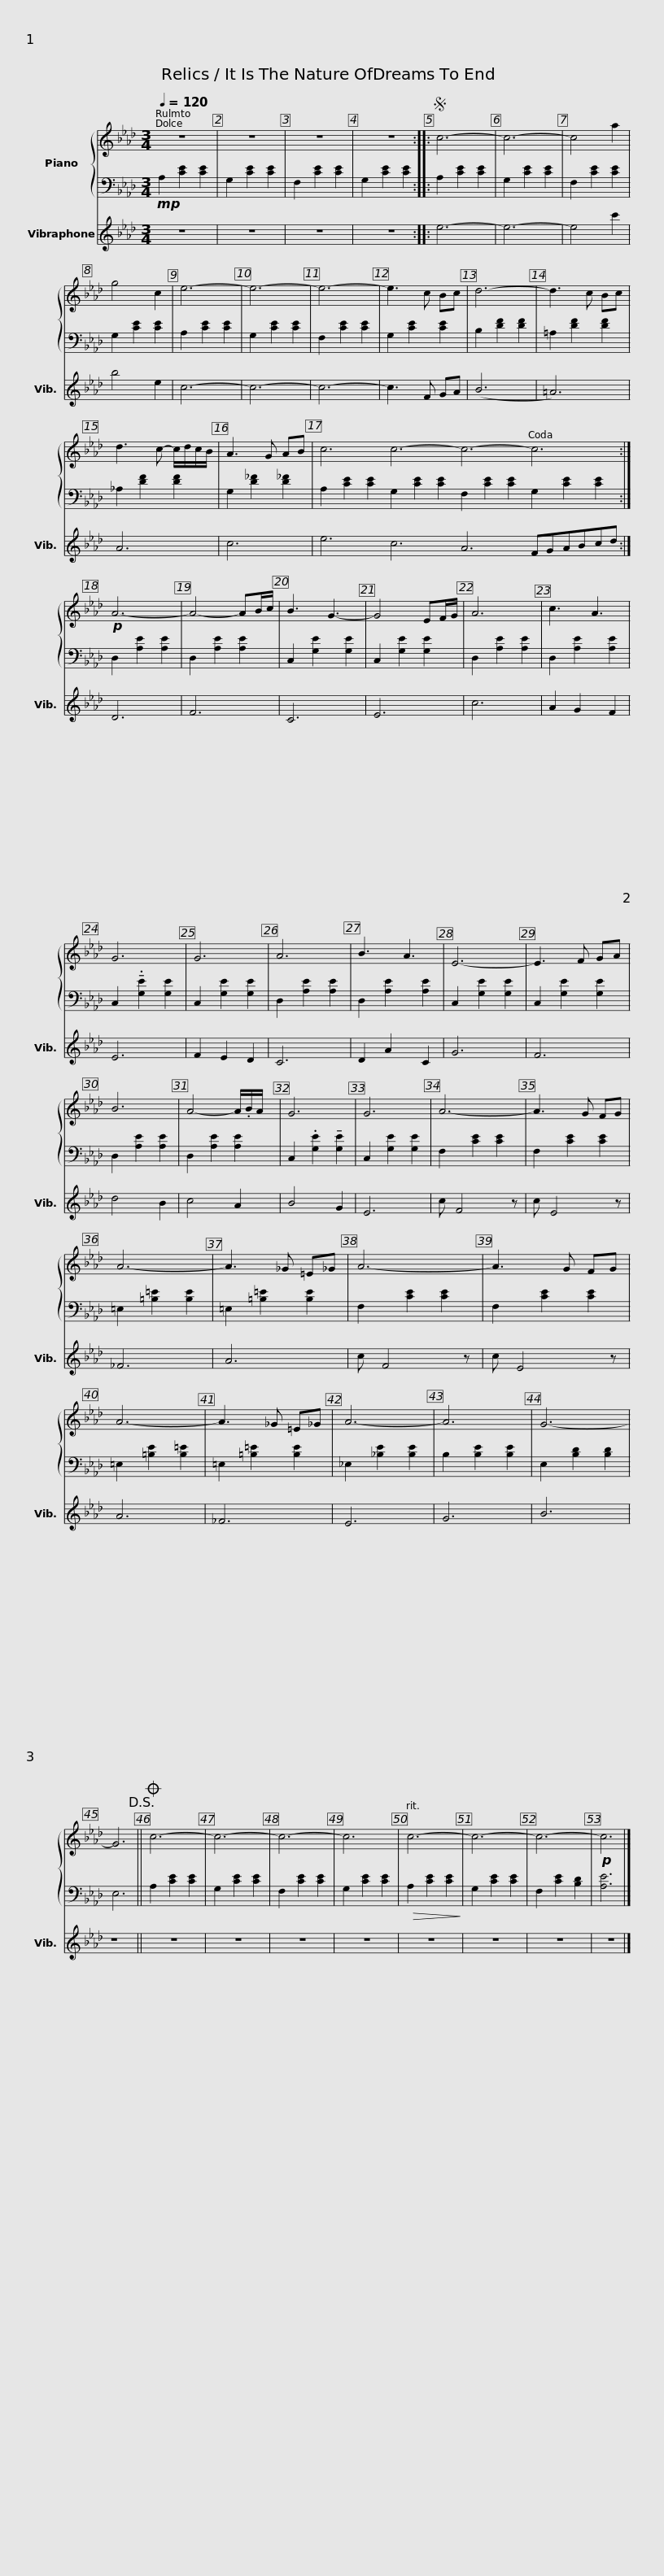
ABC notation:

X:1
%%score { 1 | 2 } 3
L:1/8
Q:1/4=120
M:3/4
I:linebreak $
K:Ab
V:1 treble
V:2 bass
V:3 treble
V:1
 z6 | z6 | z6 | z6 ::$S c6- | %5
 c6- | c4 a2 | g4 c2 | e6- | e6- |$ %10
 e6- | e3 c Bc | d6- | d3 c Bc | d3 c- c/d/c/B/ | %15
 A3 G AB |$ c6 c6- c6- c6 :|$!p! A6- | A4- AB/c/ | B3 G3- | %20
 G4 EF/G/ | A6 | c3 A3 |$ G6 | G6- | %25
 A6 | B3 A3 | E6- |$ E3 F GA | B6 | %30
 A4- A/.B/A/ x/ | G6 | G6 |$ A6- | A3 G FG | %35
 A6- | A3 _G =E_G | A6- | A3 G FG |$ A6- | %40
 A3 _G =E_G | A6- | A6 | G6- | G6!D.S.! ||$ %45
O c6- | c6- | c6- | c6 |$ c6- | %50
 c6- | c6- |!p! c6 |] %53
V:2
!mp! A,2 [CE]2 [CE]2 | G,2 [CE]2 [CE]2 | F,2 [CE]2 [CE]2 | G,2 [CE]2 [CE]2 ::$ A,2 [CE]2 [CE]2 | %5
 G,2 [CE]2 [CE]2 | F,2 [CE]2 [CE]2 | G,2 [CE]2 [CE]2 | A,2 [CE]2 [CE]2 | G,2 [CE]2 [CE]2 |$ %10
 F,2 [CE]2 [CE]2 | G,2 [CE]2 [CE]2 | B,2 [DF]2 [DF]2 | =A,2 [DF]2 [DF]2 | _A,2 [DF]2 [DF]2 | %15
 G,2 [D_F]2 [D_F]2 |$ A,2 [CE]2 [CE]2 G,2 [CE]2 [CE]2 F,2 [CE]2 [CE]2 G,2 [CE]2 [CE]2 :|$ D,2 [A,E]2 [A,E]2 | D,2 [A,E]2 [A,E]2 | C,2 [G,E]2 [G,E]2 | %20
 C,2 [G,E]2 [G,E]2 | D,2 [A,E]2 [A,E]2 | D,2 [A,E]2 [A,E]2 |$ C,2 !tenuto!.[G,E]2 [G,E]2 | C,2 [G,E]2 [G,E]2 | %25
 D,2 [A,E]2 [A,E]2 | D,2 [A,E]2 [A,E]2 | C,2 [G,E]2 [G,E]2 |$ C,2 [G,E]2 [G,E]2 | D,2 [A,E]2 [A,E]2 | %30
 D,2 [A,E]2 [A,E]2 | C,2 .[G,E]2 !tenuto![G,E]2 | C,2 [G,E]2 [G,E]2 |$ F,2 [CE]2 [CE]2 | F,2 [CE]2 [CE]2 | %35
 =E,2 [=B,=E]2 [B,E]2 | =E,2 [=B,=E]2 [B,E]2 | F,2 [CE]2 [CE]2 | F,2 [CE]2 [CE]2 |$ =E,2 [=B,E]2 [B,=E]2 | %40
 =E,2 [=B,=E]2 [B,E]2 | _E,2 [_B,E]2 [B,E]2 | B,2 [B,E]2 [B,E]2 | E,2 [B,D]2 [B,D]2 | E,6 ||$ %45
 A,2 [CE]2 [CE]2 | G,2 [CE]2 [CE]2 | F,2 [CE]2 [CE]2 | G,2 [CE]2 [CE]2 |$!>(! A,2 [CE]2 [CE]2!>)! | %50
 G,2 [CE]2 [CE]2 | F,2 [CE]2 [B,D]2 | [A,E]6 |] %53
V:3
 z6 | z6 | z6 | z6 ::$ e6- | %5
 e6- | e4 c'2 | b4 e2 | c6- | c6- |$ %10
 c6- | c3 F GA | (B6 | =A6) | A6 | %15
 c6 |$ e6 c6 A6 FGABcd :|$ D6 | F6 | C6 | %20
 E6 | c6 | A2 G2 F2 |$ E6 | F2 E2 D2 | %25
 C6 | D2 A2 C2 | G6 |$ F6 | d4 B2 | %30
 c4 A2 | B4 G2 | E6 |$ c F4 z | c E4 z | %35
 _F6 | A6 | c F4 z | c E4 z |$ A6 | %40
 _F6 | E6 | G6 | B6 | z6 ||$ %45
 z6 | z6 | z6 | z6 |$ z6 | %50
 z6 | z6 | z6 |] %53
